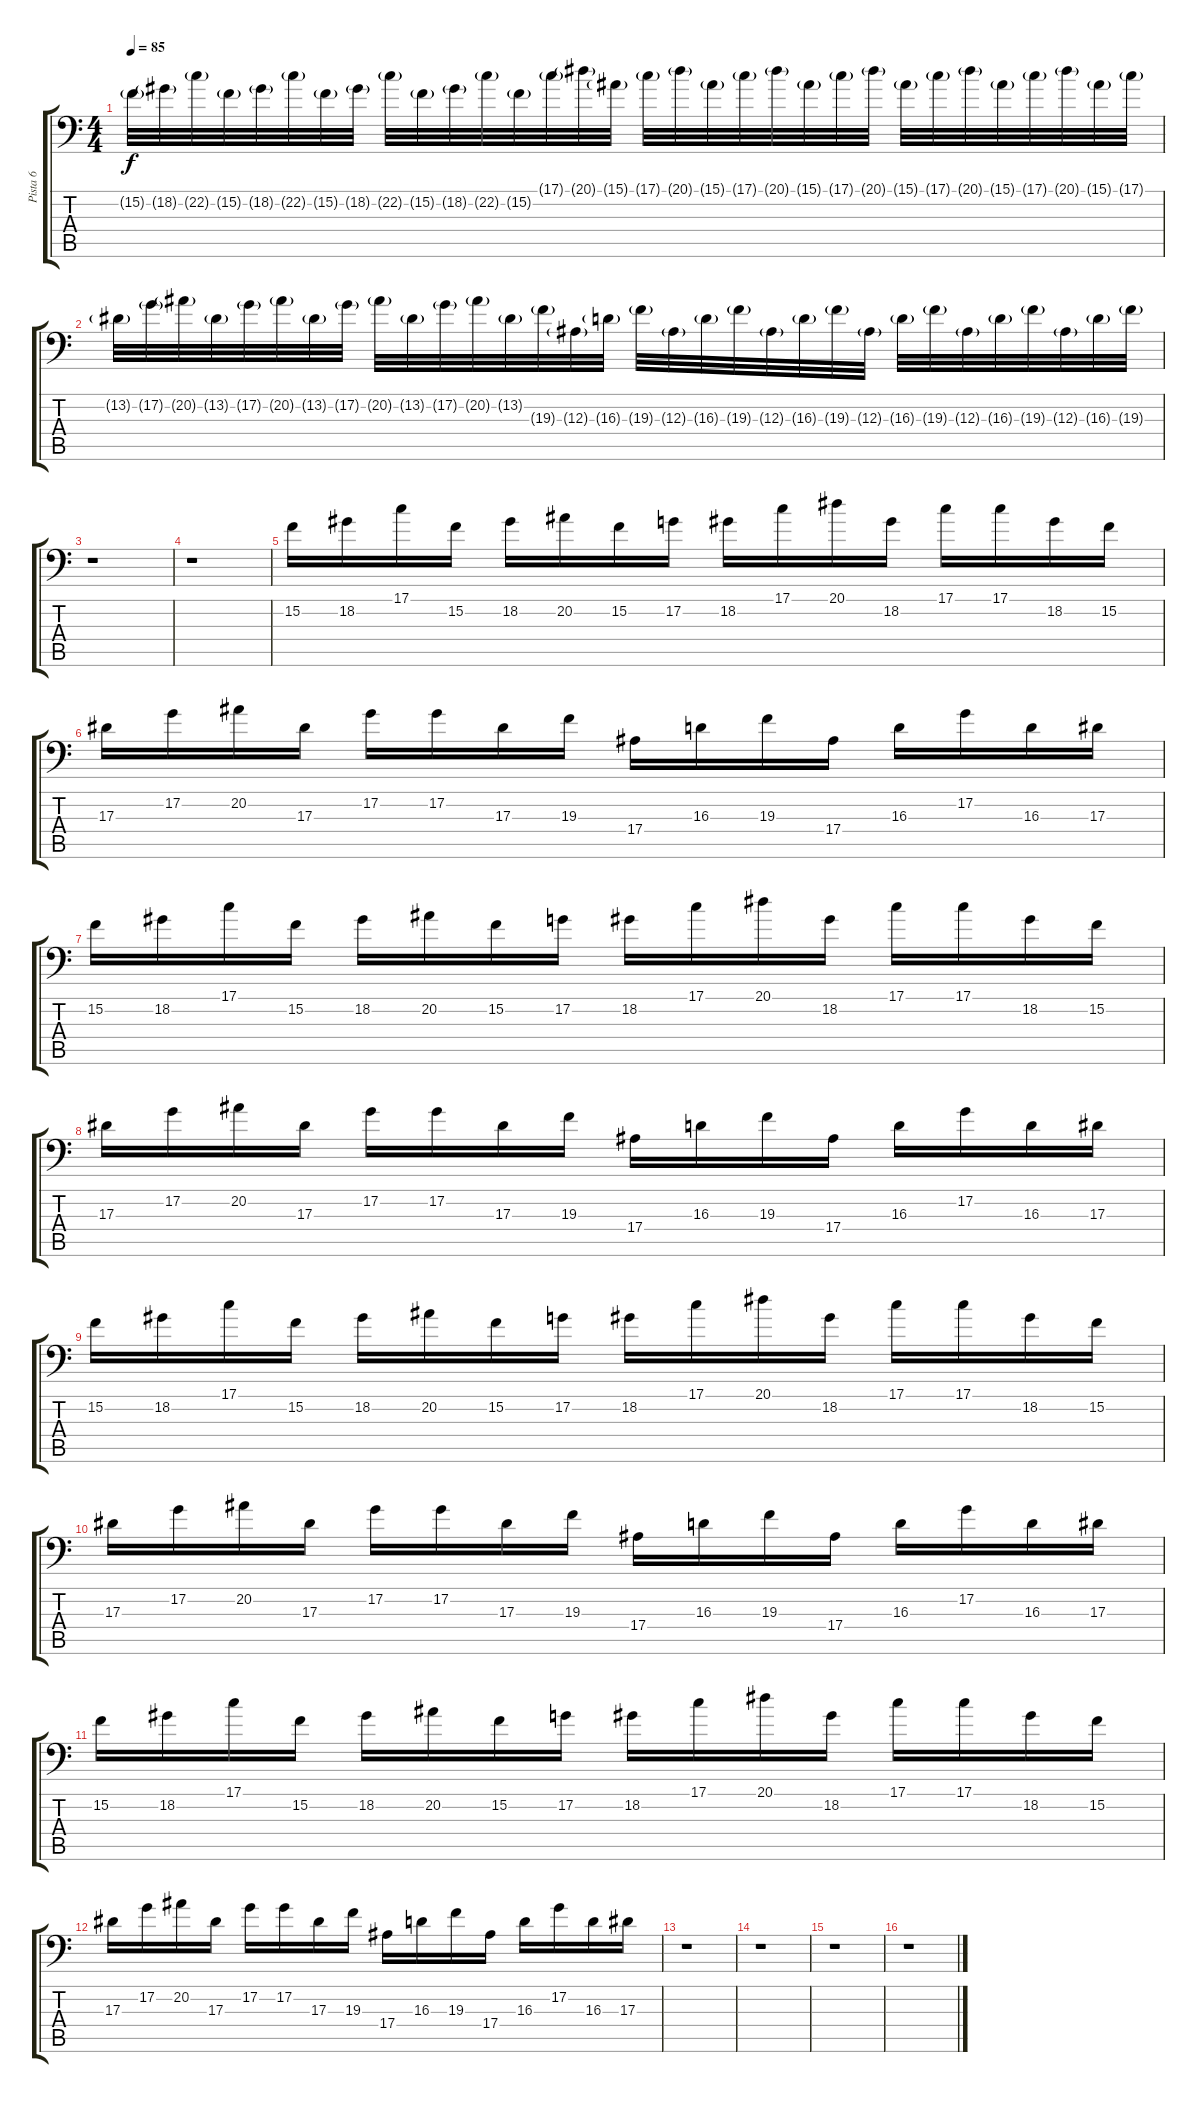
\track ("Pista 6" "Pista 6") {instrument brightacousticpiano}
\staff {score tabs}
\tuning (G3 D3 Bb2 F2 C2 F1) {hide}
\ts (4 4)
\tempo 85
\clef f4
\ks c
15.2{g}.32{dy f} 18.2{g}.32 22.2{g}.32 15.2{g}.32 18.2{g}.32 22.2{g}.32 15.2{g}.32 18.2{g}.32 22.2{g}.32 15.2{g}.32 18.2{g}.32 22.2{g}.32 15.2{g}.32 17.1{g}.32 20.1{g}.32 15.1{g}.32 17.1{g}.32 20.1{g}.32 15.1{g}.32 17.1{g}.32 20.1{g}.32 15.1{g}.32 17.1{g}.32 20.1{g}.32 15.1{g}.32 17.1{g}.32 20.1{g}.32 15.1{g}.32 17.1{g}.32 20.1{g}.32 15.1{g}.32 17.1{g}.32 |
13.2{g}.32 17.2{g}.32 20.2{g}.32 13.2{g}.32 17.2{g}.32 20.2{g}.32 13.2{g}.32 17.2{g}.32 20.2{g}.32 13.2{g}.32 17.2{g}.32 20.2{g}.32 13.2{g}.32 19.3{g}.32 12.3{g}.32 16.3{g}.32 19.3{g}.32 12.3{g}.32 16.3{g}.32 19.3{g}.32 12.3{g}.32 16.3{g}.32 19.3{g}.32 12.3{g}.32 16.3{g}.32 19.3{g}.32 12.3{g}.32 16.3{g}.32 19.3{g}.32 12.3{g}.32 16.3{g}.32 19.3{g}.32 |
r.1 |
r.1 |
15.2.16 18.2.16 17.1.16 15.2.16 18.2.16 20.2.16 15.2.16 17.2.16 18.2.16 17.1.16 20.1.16 18.2.16 17.1.16 17.1.16 18.2.16 15.2.16 |
17.3.16 17.2.16 20.2.16 17.3.16 17.2.16 17.2.16 17.3.16 19.3.16 17.4.16 16.3.16 19.3.16 17.4.16 16.3.16 17.2.16 16.3.16 17.3.16 |
15.2.16 18.2.16 17.1.16 15.2.16 18.2.16 20.2.16 15.2.16 17.2.16 18.2.16 17.1.16 20.1.16 18.2.16 17.1.16 17.1.16 18.2.16 15.2.16 |
17.3.16 17.2.16 20.2.16 17.3.16 17.2.16 17.2.16 17.3.16 19.3.16 17.4.16 16.3.16 19.3.16 17.4.16 16.3.16 17.2.16 16.3.16 17.3.16 |
15.2.16 18.2.16 17.1.16 15.2.16 18.2.16 20.2.16 15.2.16 17.2.16 18.2.16 17.1.16 20.1.16 18.2.16 17.1.16 17.1.16 18.2.16 15.2.16 |
17.3.16 17.2.16 20.2.16 17.3.16 17.2.16 17.2.16 17.3.16 19.3.16 17.4.16 16.3.16 19.3.16 17.4.16 16.3.16 17.2.16 16.3.16 17.3.16 |
15.2.16 18.2.16 17.1.16 15.2.16 18.2.16 20.2.16 15.2.16 17.2.16 18.2.16 17.1.16 20.1.16 18.2.16 17.1.16 17.1.16 18.2.16 15.2.16 |
17.3.16 17.2.16 20.2.16 17.3.16 17.2.16 17.2.16 17.3.16 19.3.16 17.4.16 16.3.16 19.3.16 17.4.16 16.3.16 17.2.16 16.3.16 17.3.16 |
r.1 |
r.1 |
r.1 |
r.1
